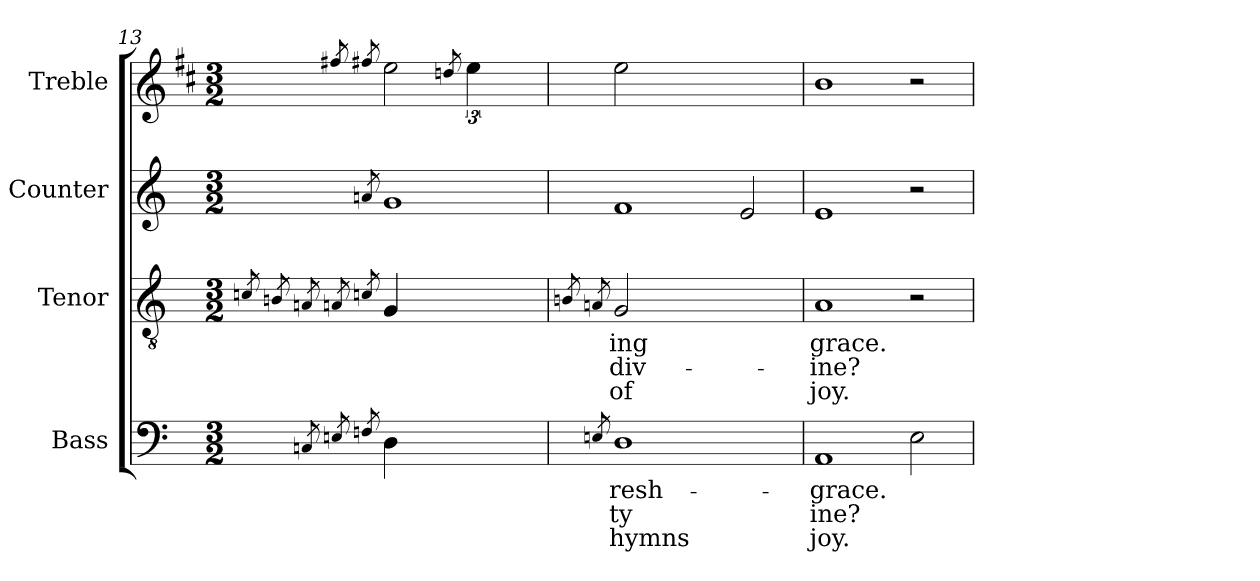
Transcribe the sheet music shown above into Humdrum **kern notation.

**kern	**text	**text	**text	**kern	**text	**text	**text	**kern	**kern
*part4	*part4	*part4	*part4	*part3	*part3	*part3	*part3	*part2	*part1
*staff4	*staff4	*staff4	*staff4	*staff3	*staff3	*staff3	*staff3	*staff2	*staff1
*I"Bass	*	*	*	*I"Tenor	*	*	*	*I"Counter	*I"Treble
*I'B.	*	*	*	*I'T.	*	*	*	*I'C.	*I'Tr.
*clefF4	*	*	*	*clefGv2	*	*	*	*clefG2	*clefG2
*	*	*	*	*	*	*	*	*	*ITrd1c2
*k[]	*	*	*	*k[]	*	*	*	*k[]	*k[]
*C:	*	*	*	*C:	*	*	*	*C:	*C:
*M3/2	*	*	*	*M3/2	*	*	*	*M3/2	*M3/2
=13	=13	=13	=13	=13	=13	=13	=13	=13	=13
.	.	.	.	8qcn/	.	.	.	.	.
.	.	.	.	8qBn/	.	.	.	.	.
8qCn/	.	.	.	8qAn/	.	.	.	.	.
8qEn/	.	.	.	8qAn/	.	.	.	.	8qeen/
8qFn/	.	.	.	8qcn/	.	.	.	8qan/	8qeen/
!	!LO:LY:a:rj	!	!	!	!LO:LY:b:rj	!	!	!	!
4D\	.	.	.	4G/	.	.	.	1g	2dd\
2.ryy	.	.	.	2.ryy	.	.	.	.	.
.	.	.	.	.	.	.	.	.	8qccn/
.	.	.	.	.	.	.	.	.	6dd\
.	.	.	.	.	.	.	.	.	3ryy
=14	=14	=14	=14	=14	=14	=14	=14	=14	=14
.	.	.	.	8qBn/	.	.	.	.	.
8qEn/	.	.	.	8qAn/	.	.	.	.	.
!	!LO:LY:a:rj	!LO:LY:a:rj	!LO:LY:b:rj	!	!LO:LY:b:rj	!LO:LY:b:rj	!LO:LY:b:rj	!	!
1D	resh-	-ty	hymns	2G/	ing	div-	-of	1f	2dd\
.	.	.	.	1ryy	.	.	.	.	1ryy
2ryy	.	.	.	.	.	.	.	2e/	.
=15	=15	=15	=15	=15	=15	=15	=15	=15	=15
!	!LO:LY:a:rj	!LO:LY:a:rj	!LO:LY:b:rj	!	!LO:LY:b:rj	!LO:LY:b:rj	!LO:LY:b:rj	!	!
1AA	grace.	ine?	joy.	1A	grace.	ine?	joy.	1e	1a
!	!LO:LY:a:rj	!LO:LY:a:rj	!LO:LY:b:rj	!	!	!	!	!	!
2E\	.	.	.	2r	.	.	.	2r	2r
=	=	=	=	=	=	=	=	=	=
*-	*-	*-	*-	*-	*-	*-	*-	*-	*-
